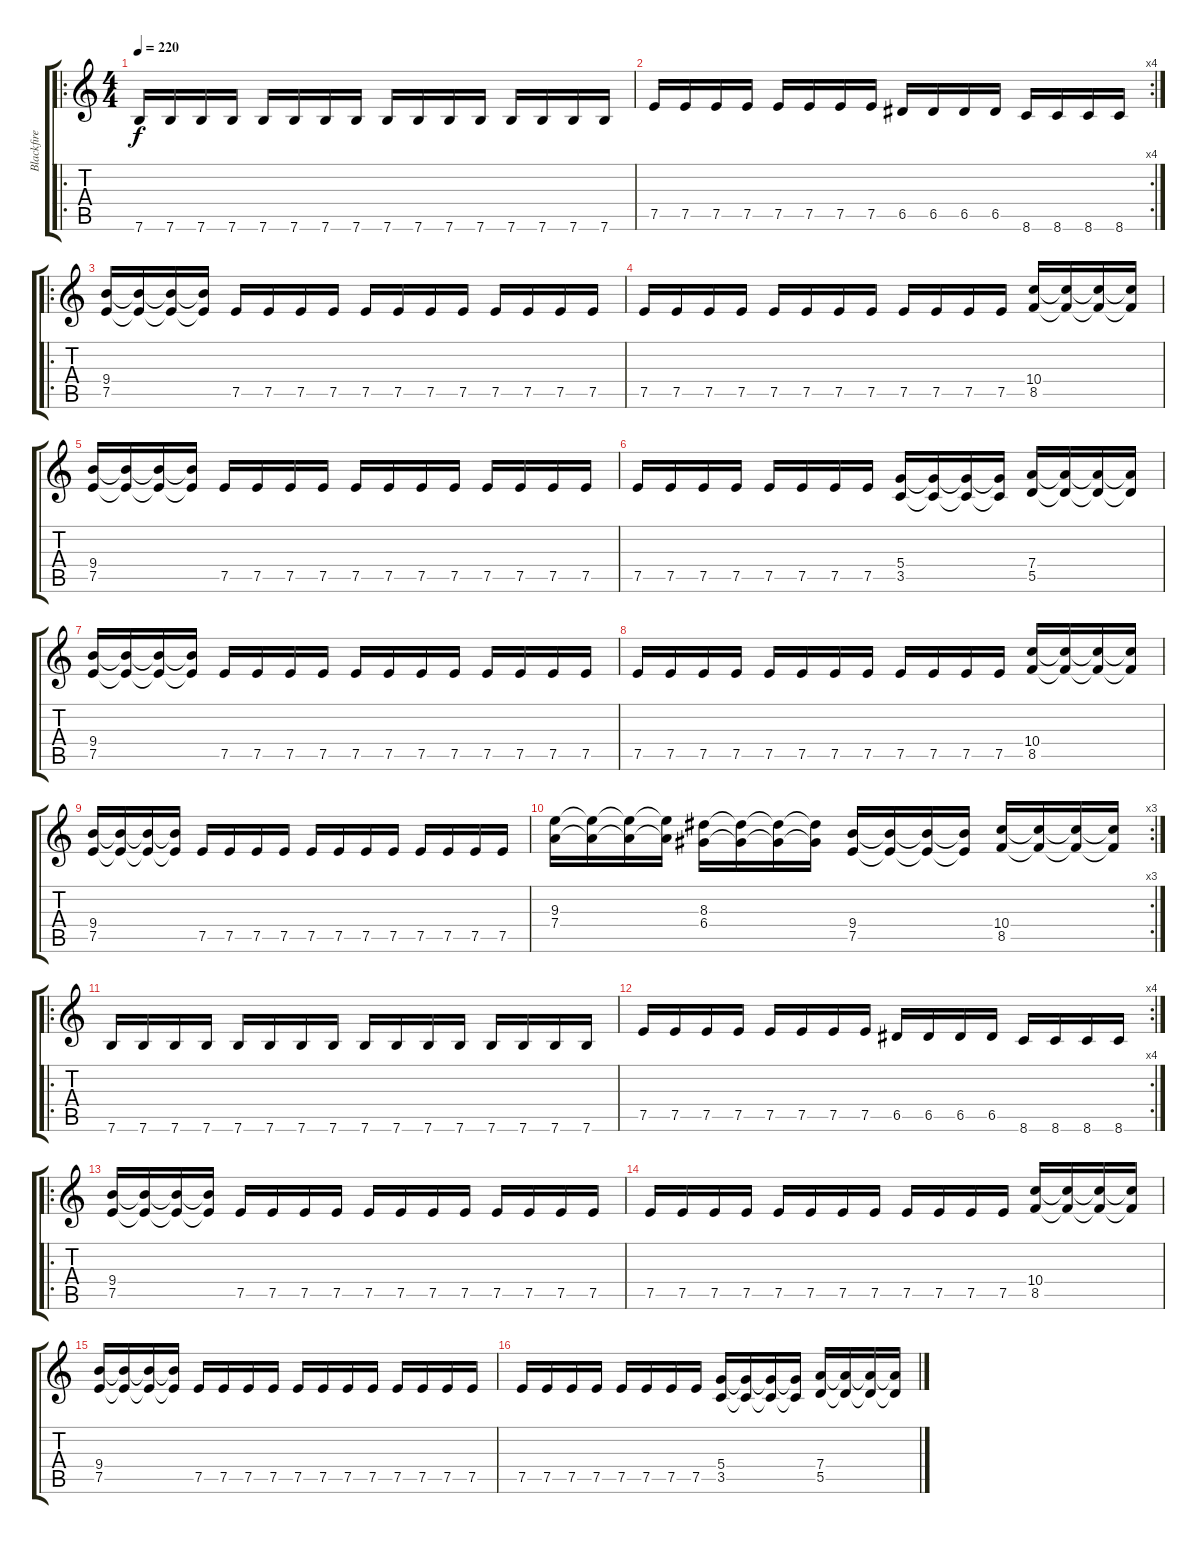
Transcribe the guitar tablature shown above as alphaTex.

\track ("Blackfire" "Blackfire") {instrument acousticguitarnylon}
\staff {score tabs}
\tuning (E4 B3 G3 D3 A2 E2) {hide}
\ro
\ts (4 4)
\tempo 220
\clef g2
\ks c
7.6.16{dy f} 7.6.16 7.6.16 7.6.16 7.6.16 7.6.16 7.6.16 7.6.16 7.6.16 7.6.16 7.6.16 7.6.16 7.6.16 7.6.16 7.6.16 7.6.16 |
\rc 4
7.5.16 7.5.16 7.5.16 7.5.16 7.5.16 7.5.16 7.5.16 7.5.16 6.5.16 6.5.16 6.5.16 6.5.16 8.6.16 8.6.16 8.6.16 8.6.16 |
\ro
(9.4 7.5).16{instrument distortionguitar} (9.4{t} 7.5{t}).16 (9.4{t} 7.5{t}).16 (9.4{t} 7.5{t}).16 7.5.16 7.5.16 7.5.16 7.5.16 7.5.16 7.5.16 7.5.16 7.5.16 7.5.16 7.5.16 7.5.16 7.5.16 |
7.5.16 7.5.16 7.5.16 7.5.16 7.5.16 7.5.16 7.5.16 7.5.16 7.5.16 7.5.16 7.5.16 7.5.16 (10.4 8.5).16 (10.4{t} 8.5{t}).16 (10.4{t} 8.5{t}).16 (10.4{t} 8.5{t}).16 |
(9.4 7.5).16 (9.4{t} 7.5{t}).16 (9.4{t} 7.5{t}).16 (9.4{t} 7.5{t}).16 7.5.16 7.5.16 7.5.16 7.5.16 7.5.16 7.5.16 7.5.16 7.5.16 7.5.16 7.5.16 7.5.16 7.5.16 |
7.5.16 7.5.16 7.5.16 7.5.16 7.5.16 7.5.16 7.5.16 7.5.16 (5.4 3.5).16 (5.4{t} 3.5{t}).16 (5.4{t} 3.5{t}).16 (5.4{t} 3.5{t}).16 (7.4 5.5).16 (7.4{t} 5.5{t}).16 (7.4{t} 5.5{t}).16 (7.4{t} 5.5{t}).16 |
(9.4 7.5).16{instrument distortionguitar} (9.4{t} 7.5{t}).16 (9.4{t} 7.5{t}).16 (9.4{t} 7.5{t}).16 7.5.16 7.5.16 7.5.16 7.5.16 7.5.16 7.5.16 7.5.16 7.5.16 7.5.16 7.5.16 7.5.16 7.5.16 |
7.5.16 7.5.16 7.5.16 7.5.16 7.5.16 7.5.16 7.5.16 7.5.16 7.5.16 7.5.16 7.5.16 7.5.16 (10.4 8.5).16 (10.4{t} 8.5{t}).16 (10.4{t} 8.5{t}).16 (10.4{t} 8.5{t}).16 |
(9.4 7.5).16 (9.4{t} 7.5{t}).16 (9.4{t} 7.5{t}).16 (9.4{t} 7.5{t}).16 7.5.16 7.5.16 7.5.16 7.5.16 7.5.16 7.5.16 7.5.16 7.5.16 7.5.16 7.5.16 7.5.16 7.5.16 |
\rc 3
(9.3 7.4).16 (9.3{t} 7.4{t}).16 (9.3{t} 7.4{t}).16 (9.3{t} 7.4{t}).16 (8.3 6.4).16 (8.3{t} 6.4{t}).16 (8.3{t} 6.4{t}).16 (8.3{t} 6.4{t}).16 (9.4 7.5).16 (9.4{t} 7.5{t}).16 (9.4{t} 7.5{t}).16 (9.4{t} 7.5{t}).16 (10.4 8.5).16 (10.4{t} 8.5{t}).16 (10.4{t} 8.5{t}).16 (10.4{t} 8.5{t}).16 |
\ro
7.6.16 7.6.16 7.6.16 7.6.16 7.6.16 7.6.16 7.6.16 7.6.16 7.6.16 7.6.16 7.6.16 7.6.16 7.6.16 7.6.16 7.6.16 7.6.16 |
\rc 4
7.5.16 7.5.16 7.5.16 7.5.16 7.5.16 7.5.16 7.5.16 7.5.16 6.5.16 6.5.16 6.5.16 6.5.16 8.6.16 8.6.16 8.6.16 8.6.16 |
\ro
(9.4 7.5).16{instrument distortionguitar} (9.4{t} 7.5{t}).16 (9.4{t} 7.5{t}).16 (9.4{t} 7.5{t}).16 7.5.16 7.5.16 7.5.16 7.5.16 7.5.16 7.5.16 7.5.16 7.5.16 7.5.16 7.5.16 7.5.16 7.5.16 |
7.5.16 7.5.16 7.5.16 7.5.16 7.5.16 7.5.16 7.5.16 7.5.16 7.5.16 7.5.16 7.5.16 7.5.16 (10.4 8.5).16 (10.4{t} 8.5{t}).16 (10.4{t} 8.5{t}).16 (10.4{t} 8.5{t}).16 |
(9.4 7.5).16 (9.4{t} 7.5{t}).16 (9.4{t} 7.5{t}).16 (9.4{t} 7.5{t}).16 7.5.16 7.5.16 7.5.16 7.5.16 7.5.16 7.5.16 7.5.16 7.5.16 7.5.16 7.5.16 7.5.16 7.5.16 |
7.5.16 7.5.16 7.5.16 7.5.16 7.5.16 7.5.16 7.5.16 7.5.16 (5.4 3.5).16 (5.4{t} 3.5{t}).16 (5.4{t} 3.5{t}).16 (5.4{t} 3.5{t}).16 (7.4 5.5).16 (7.4{t} 5.5{t}).16 (7.4{t} 5.5{t}).16 (7.4{t} 5.5{t}).16
